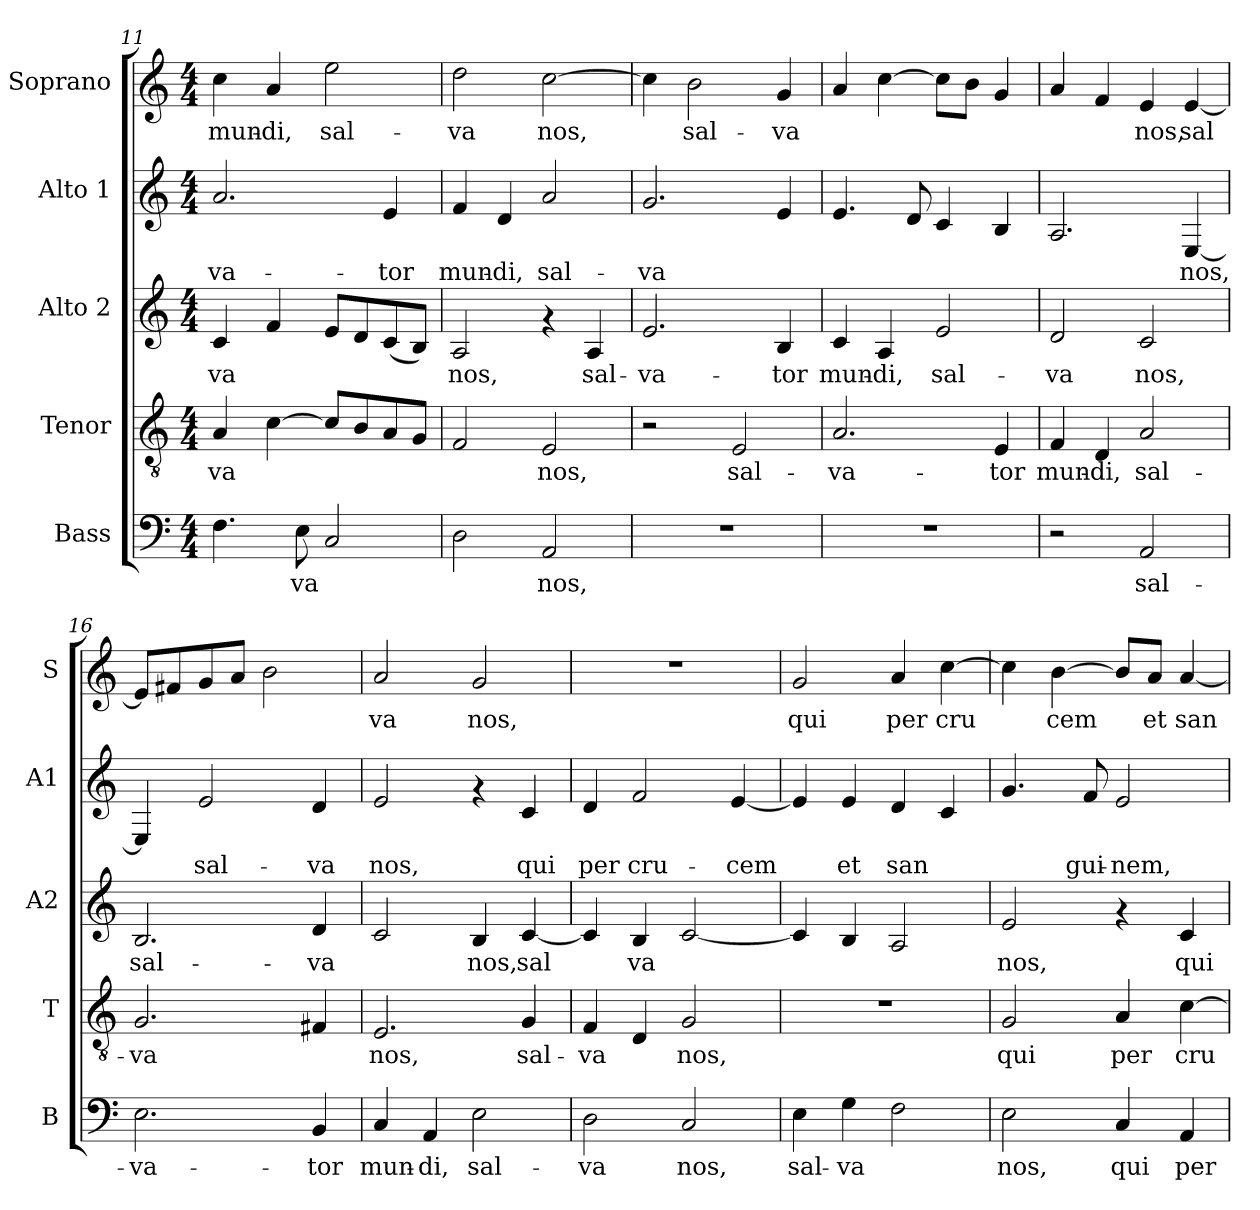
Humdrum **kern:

**kern	**text	**kern	**text	**kern	**text	**kern	**text	**kern	**text
*part5	*part5	*part4	*part4	*part3	*part3	*part2	*part2	*part1	*part1
*staff5	*staff5	*staff4	*staff4	*staff3	*staff3	*staff2	*staff2	*staff1	*staff1
*I"Bass	*	*I"Tenor	*	*I"Alto 2	*	*I"Alto 1	*	*I"Soprano	*
*I'B	*	*I'T	*	*I'A2	*	*I'A1	*	*I'S	*
*clefF4	*	*clefGv2	*	*clefG2	*	*clefG2	*	*clefG2	*
*k[]	*	*k[]	*	*k[]	*	*k[]	*	*k[]	*
*C:	*	*C:	*	*C:	*	*C:	*	*C:	*
*M4/4	*	*M4/4	*	*M4/4	*	*M4/4	*	*M4/4	*
=11	=11	=11	=11	=11	=11	=11	=11	=11	=11
!	!LO:LY:b:cj	!	!LO:LY:b:cj	!	!LO:LY:b:cj	!	!LO:LY:b:cj	!	!LO:LY:b:cj
4.F\	--	4A/	-va-	4c/	-va	2.a/	-va-	4cc\	mun-
!	!	!	!LO:LY:b:cj	!	!LO:LY:b:cj	!	!	!	!LO:LY:b:cj
.	.	[>4c\	--	4f/	.	.	.	4a/	-di,
!	!LO:LY:b:cj	!	!	!	!	!	!	!	!
8E\	-va	.	.	.	.	.	.	.	.
!	!LO:LY:b:cj	!	!LO:LY:b:cj	!	!LO:LY:b:cj	!	!	!	!LO:LY:b:cj
2C/	.	8c/L]	--	8e/L	.	.	.	2ee\	sal-
!	!	!	!LO:LY:b:cj	!	!LO:LY:b:cj	!	!	!	!
.	.	8B/	--	8d/	.	.	.	.	.
!	!	!	!LO:LY:b:cj	!	!LO:LY:b:cj	!	!LO:LY:b:cj	!	!
.	.	8A/	--	(<8c/	.	4e/	-tor	.	.
!	!	!	!LO:LY:b:cj	!	!LO:LY:b:cj	!	!	!	!
.	.	8G/J	--	8B/J)	.	.	.	.	.
=12	=12	=12	=12	=12	=12	=12	=12	=12	=12
!	!LO:LY:b:cj	!	!LO:LY:b:cj	!	!LO:LY:b:cj	!	!LO:LY:b:cj	!	!LO:LY:b:cj
2D\	.	2F/	--	2A/	nos,	4f/	mun-	2dd\	-va
!	!	!	!	!	!	!	!LO:LY:b:cj	!	!
.	.	.	.	.	.	4d/	-di,	.	.
!	!LO:LY:b:cj	!	!LO:LY:b:cj	!	!	!	!LO:LY:b:cj	!	!LO:LY:b:cj
2AA/	nos,	2E/	-nos,	4rf	.	2a/	sal-	[>2cc\	nos,
!	!	!	!	!	!LO:LY:b:cj	!	!	!	!
.	.	.	.	4A/	sal-	.	.	.	.
=13	=13	=13	=13	=13	=13	=13	=13	=13	=13
!	!	!	!	!	!LO:LY:b:cj	!	!LO:LY:b:cj	!	!LO:LY:b:cj
1r	.	2r	.	2.e/	-va-	2.g/	-va	4cc\]	.
!	!	!	!	!	!	!	!	!	!LO:LY:b:cj
.	.	.	.	.	.	.	.	2b\	sal-
!	!	!	!LO:LY:b:cj	!	!	!	!	!	!
.	.	2E/	sal-	.	.	.	.	.	.
!	!	!	!	!	!LO:LY:b:cj	!	!LO:LY:b:cj	!	!LO:LY:b:cj
.	.	.	.	4B/	-tor	4e/	.	4g/	-va
!!LO:PB:g=z
=14	=14	=14	=14	=14	=14	=14	=14	=14	=14
!	!	!	!LO:LY:b:cj	!	!LO:LY:b:cj	!	!LO:LY:b:cj	!	!LO:LY:b:cj
1r	.	2.A/	-va-	4c/	mun-	4.e/	.	4a/	.
!	!	!	!	!	!LO:LY:b:cj	!	!	!	!LO:LY:b:cj
.	.	.	.	4A/	-di,	.	.	[>4cc\	.
!	!	!	!	!	!	!	!LO:LY:b:cj	!	!
.	.	.	.	.	.	8d/	.	.	.
!	!	!	!	!	!LO:LY:b:cj	!	!LO:LY:b:cj	!	!LO:LY:b:cj
.	.	.	.	2e/	sal-	4c/	.	8cc\L]	.
!	!	!	!	!	!	!	!	!	!LO:LY:b:cj
.	.	.	.	.	.	.	.	8b\J	.
!	!	!	!LO:LY:b:cj	!	!	!	!LO:LY:b:cj	!	!LO:LY:b:cj
.	.	4E/	-tor	.	.	4B/	.	4g/	.
=15	=15	=15	=15	=15	=15	=15	=15	=15	=15
!	!	!	!LO:LY:b:cj	!	!LO:LY:b:cj	!	!LO:LY:b:cj	!	!LO:LY:b:cj
2r	.	4F/	mun-	2d/	-va	2.A/	.	4a/	.
!	!	!	!LO:LY:b:cj	!	!	!	!	!	!LO:LY:b:cj
.	.	4D/	-di,	.	.	.	.	4f/	.
!	!LO:LY:b:cj	!	!LO:LY:b:cj	!	!LO:LY:b:cj	!	!	!	!LO:LY:b:cj
2AA/	sal-	2A/	sal-	2c/	nos,	.	.	4e/	nos,
!	!	!	!	!	!	!	!LO:LY:b:cj	!	!LO:LY:b:cj
.	.	.	.	.	.	[<4E/	nos,	[<4e/	sal-
=16	=16	=16	=16	=16	=16	=16	=16	=16	=16
!	!LO:LY:b:cj	!	!LO:LY:b:cj	!	!LO:LY:b:cj	!	!LO:LY:b:cj	!	!LO:LY:b:cj
2.E\	-va-	2.G/	-va-	2.B/	sal-	4E/]	.	8e/L]	--
!	!	!	!	!	!	!	!	!	!LO:LY:b:cj
.	.	.	.	.	.	.	.	8f#X/	--
!	!	!	!	!	!	!	!LO:LY:b:cj	!	!LO:LY:b:cj
.	.	.	.	.	.	2e/	sal-	8g/	--
!	!	!	!	!	!	!	!	!	!LO:LY:b:cj
.	.	.	.	.	.	.	.	8a/J	--
!	!	!	!	!	!	!	!	!	!LO:LY:b:cj
.	.	.	.	.	.	.	.	2b\	--
!	!LO:LY:b:cj	!	!LO:LY:b:cj	!	!LO:LY:b:cj	!	!LO:LY:b:cj	!	!
4BB/	-tor	4F#X/	--	4d/	-va	4d/	-va	.	.
=17	=17	=17	=17	=17	=17	=17	=17	=17	=17
!	!LO:LY:b:cj	!	!LO:LY:b:cj	!	!LO:LY:b:cj	!	!LO:LY:b:cj	!	!LO:LY:b:cj
4C/	mun-	2.E/	-nos,	2c/	.	2e/	nos,	2a/	-va
!	!LO:LY:b:cj	!	!	!	!	!	!	!	!
4AA/	-di,	.	.	.	.	.	.	.	.
!	!LO:LY:b:cj	!	!	!	!LO:LY:b:cj	!	!	!	!LO:LY:b:cj
2E\	sal-	.	.	4B/	nos,	4rf	.	2g/	nos,
!	!	!	!LO:LY:b:cj	!	!LO:LY:b:cj	!	!LO:LY:b:cj	!	!
.	.	4G/	sal-	[<4c/	sal-	4c/	qui	.	.
=18	=18	=18	=18	=18	=18	=18	=18	=18	=18
!	!LO:LY:b:cj	!	!LO:LY:b:cj	!	!LO:LY:b:cj	!	!LO:LY:b:cj	!	!
2D\	-va	4F/	-va	4c/]	--	4d/	per	1r	.
!	!	!	!LO:LY:b:cj	!	!LO:LY:b:cj	!	!LO:LY:b:cj	!	!
.	.	4D/	.	4B/	-va	2f/	cru-	.	.
!	!LO:LY:b:cj	!	!LO:LY:b:cj	!	!LO:LY:b:cj	!	!	!	!
2C/	nos,	2G/	nos,	[<2c/	.	.	.	.	.
!	!	!	!	!	!	!	!LO:LY:b:cj	!	!
.	.	.	.	.	.	[<4e/	-cem	.	.
=19	=19	=19	=19	=19	=19	=19	=19	=19	=19
!	!LO:LY:b:cj	!	!	!	!LO:LY:b:cj	!	!LO:LY:b:cj	!	!LO:LY:b:cj
4E\	sal-	1r	.	4c/]	.	4e/]	.	2g/	qui
!	!LO:LY:b:cj	!	!	!	!LO:LY:b:cj	!	!LO:LY:b:cj	!	!
4G\	-va	.	.	4B/	.	4e/	et	.	.
!	!LO:LY:b:cj	!	!	!	!LO:LY:b:cj	!	!LO:LY:b:cj	!	!LO:LY:b:cj
2F\	.	.	.	2A/	.	4d/	san-	4a/	per
!	!	!	!	!	!	!	!LO:LY:b:cj	!	!LO:LY:b:cj
.	.	.	.	.	.	4c/	--	[<4cc\	cru
!!LO:LB:g=z
=20	=20	=20	=20	=20	=20	=20	=20	=20	=20
!	!LO:LY:b:cj	!	!LO:LY:b:cj	!	!LO:LY:b:cj	!	!LO:LY:b:cj	!	!LO:LY:b:cj
2E\	nos,	2G/	qui	2e/	nos,	4.g/	--	4cc\]	.
!	!	!	!	!	!	!	!	!	!LO:LY:b:cj
.	.	.	.	.	.	.	.	[>4b\	cem
!	!	!	!	!	!	!	!LO:LY:b:cj	!	!
.	.	.	.	.	.	8f/	-gui-	.	.
!	!LO:LY:b:cj	!	!LO:LY:b:cj	!	!	!	!LO:LY:b:cj	!	!LO:LY:b:cj
4C/	qui	4A/	per	4rf	.	2e/	-nem,	8b/L]	.
!	!	!	!	!	!	!	!	!	!LO:LY:b:cj
.	.	.	.	.	.	.	.	8a/J	et
!	!LO:LY:b:cj	!	!LO:LY:b:cj	!	!LO:LY:b:cj	!	!	!	!LO:LY:b:cj
4AA/	per	[>4c\	cru-	4c/	qui	.	.	[<4a/	san-
=	=	=	=	=	=	=	=	=	=
*-	*-	*-	*-	*-	*-	*-	*-	*-	*-
